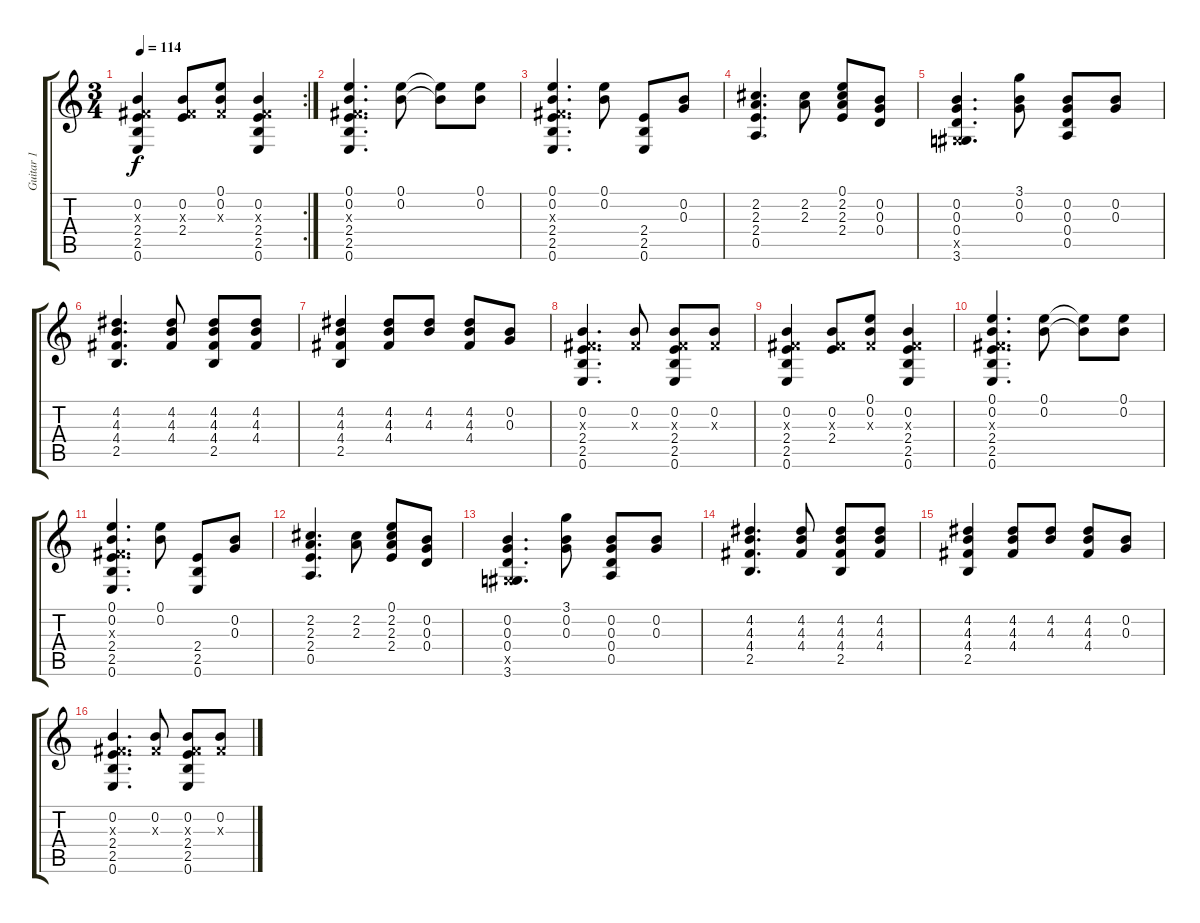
\track ("Guitar 1" "Guitar 1") {instrument acousticguitarsteel}
\staff {score tabs}
\tuning (E4 B3 G3 D3 A2 E2) {hide}
\rc 2
\ts (3 4)
\tempo 114
\clef g2
\ks c
(0.2 -1.3{x} 2.4 2.5 0.6).4{dy f} (0.2 -1.3{x} 2.4).8 (0.1 0.2 -1.3{x}).8 (0.2 -1.3{x} 2.4 2.5 0.6).4 |
(0.1 0.2 -1.3{x} 2.4 2.5 0.6).4{d} (0.1 0.2).8 (0.1{t} 0.2{t}).8 (0.1 0.2).8 |
(0.1 0.2 -1.3{x} 2.4 2.5 0.6).4{d} (0.1 0.2).8 (2.4 2.5 0.6).8 (0.2 0.3).8 |
(2.2 2.3 2.4 0.5).4{d} (2.2 2.3).8 (0.1 2.2 2.3 2.4).8 (0.2 0.3 0.4).8 |
(0.2 0.3 0.4 -1.5{x} 3.6).4{d} (3.1 0.2 0.3).8 (0.2 0.3 0.4 0.5).8 (0.2 0.3).8 |
(4.2 4.3 4.4 2.5).4{d} (4.2 4.3 4.4).8 (4.2 4.3 4.4 2.5).8 (4.2 4.3 4.4).8 |
(4.2 4.3 4.4 2.5).4 (4.2 4.3 4.4).8 (4.2 4.3).8 (4.2 4.3 4.4).8 (0.2 0.3).8 |
(0.2 -1.3{x} 2.4 2.5 0.6).4{d} (0.2 -1.3{x}).8 (0.2 -1.3{x} 2.4 2.5 0.6).8 (0.2 -1.3{x}).8 |
(0.2 -1.3{x} 2.4 2.5 0.6).4 (0.2 -1.3{x} 2.4).8 (0.1 0.2 -1.3{x}).8 (0.2 -1.3{x} 2.4 2.5 0.6).4 |
(0.1 0.2 -1.3{x} 2.4 2.5 0.6).4{d} (0.1 0.2).8 (0.1{t} 0.2{t}).8 (0.1 0.2).8 |
(0.1 0.2 -1.3{x} 2.4 2.5 0.6).4{d} (0.1 0.2).8 (2.4 2.5 0.6).8 (0.2 0.3).8 |
(2.2 2.3 2.4 0.5).4{d} (2.2 2.3).8 (0.1 2.2 2.3 2.4).8 (0.2 0.3 0.4).8 |
(0.2 0.3 0.4 -1.5{x} 3.6).4{d} (3.1 0.2 0.3).8 (0.2 0.3 0.4 0.5).8 (0.2 0.3).8 |
(4.2 4.3 4.4 2.5).4{d} (4.2 4.3 4.4).8 (4.2 4.3 4.4 2.5).8 (4.2 4.3 4.4).8 |
(4.2 4.3 4.4 2.5).4 (4.2 4.3 4.4).8 (4.2 4.3).8 (4.2 4.3 4.4).8 (0.2 0.3).8 |
(0.2 -1.3{x} 2.4 2.5 0.6).4{d} (0.2 -1.3{x}).8 (0.2 -1.3{x} 2.4 2.5 0.6).8 (0.2 -1.3{x}).8
